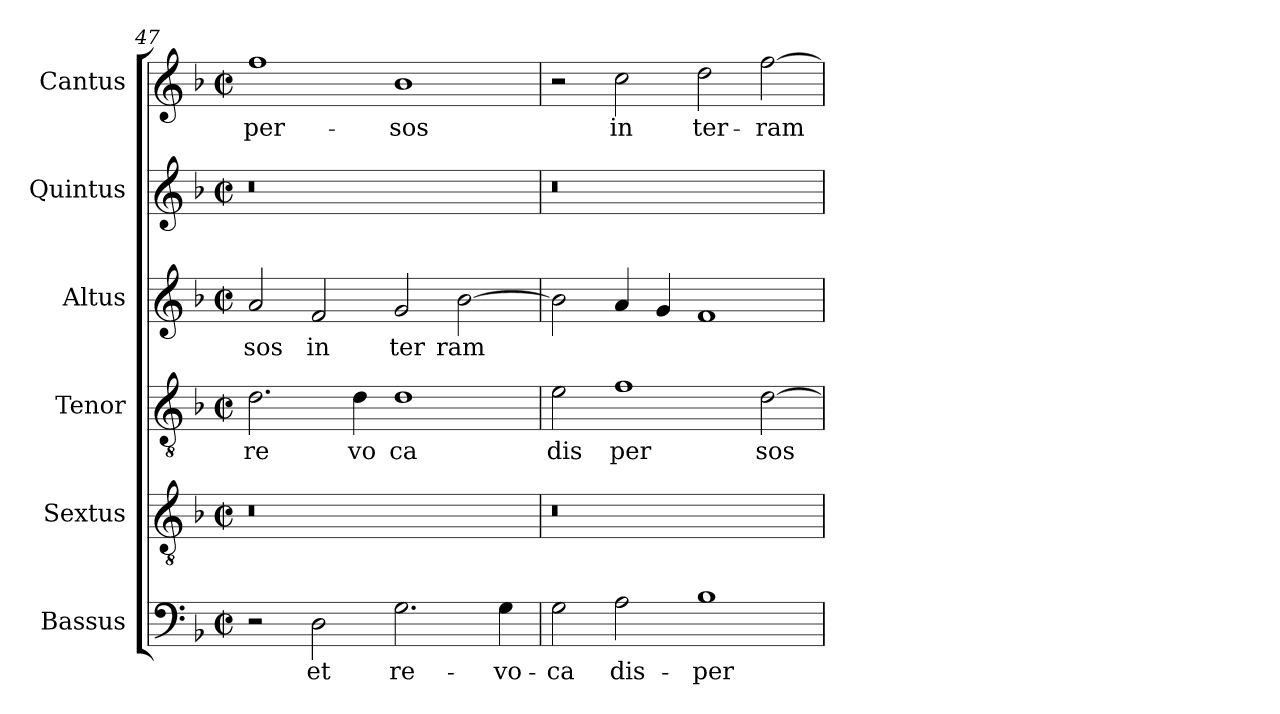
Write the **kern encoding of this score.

**kern	**text	**kern	**kern	**text	**kern	**text	**kern	**kern	**text
*part6	*part6	*part5	*part4	*part4	*part3	*part3	*part2	*part1	*part1
*staff6	*staff6	*staff5	*staff4	*staff4	*staff3	*staff3	*staff2	*staff1	*staff1
*I"Bassus	*	*I"Sextus	*I"Tenor	*	*I"Altus	*	*I"Quintus	*I"Cantus	*
*clefF4	*	*clefGv2	*clefGv2	*	*clefG2	*	*clefG2	*clefG2	*
*k[b-]	*	*k[b-]	*k[b-]	*	*k[b-]	*	*k[b-]	*k[b-]	*
*F:	*	*F:	*F:	*	*F:	*	*F:	*F:	*
*M2/2	*	*M2/2	*M2/2	*	*M2/2	*	*M2/2	*M2/2	*
*met(c|)	*	*met(c|)	*met(c|)	*	*met(c|)	*	*met(c|)	*met(c|)	*
=47	=47	=47	=47	=47	=47	=47	=47	=47	=47
!	!	!	!	!LO:LY:b:cj	!	!LO:LY:b:cj	!	!	!LO:LY:b:cj
2r	.	0r	2.d\	re	2a/	sos	0r	1ff	-per-
!	!LO:LY:b:cj	!	!	!	!	!LO:LY:b:cj	!	!	!
2D\	et	.	.	.	2f/	in	.	.	.
!	!	!	!	!LO:LY:b:cj	!	!	!	!	!
.	.	.	4d\	vo	.	.	.	.	.
!	!LO:LY:b:cj	!	!	!LO:LY:b:cj	!	!LO:LY:b:cj	!	!	!LO:LY:b:cj
2.G\	re-	.	1d	ca	2g/	ter	.	1b-	-sos
!	!	!	!	!	!	!LO:LY:b	!	!	!
.	.	.	.	.	[>2b-\	ram	.	.	.
!	!LO:LY:b:cj	!	!	!	!	!	!	!	!
4G\	-vo-	.	.	.	.	.	.	.	.
=48	=48	=48	=48	=48	=48	=48	=48	=48	=48
!	!LO:LY:b:cj	!	!	!LO:LY:b:cj	!	!	!	!	!
2G\	-ca	0r	2e\	dis	2b-\]	.	0r	2r	.
!	!LO:LY:b:cj	!	!	!LO:LY:b:cj	!	!	!	!	!LO:LY:b:cj
2A\	dis-	.	1f	per	4a/	.	.	2cc\	in
.	.	.	.	.	4g/	.	.	.	.
!	!LO:LY:b:cj	!	!	!	!	!	!	!	!LO:LY:b:cj
1B-	-per-	.	.	.	1f	.	.	2dd\	ter-
!	!	!	!	!LO:LY:b	!	!	!	!	!LO:LY:b
.	.	.	[>2d\	sos	.	.	.	[>2ff\	-ram
=	=	=	=	=	=	=	=	=	=
*-	*-	*-	*-	*-	*-	*-	*-	*-	*-
